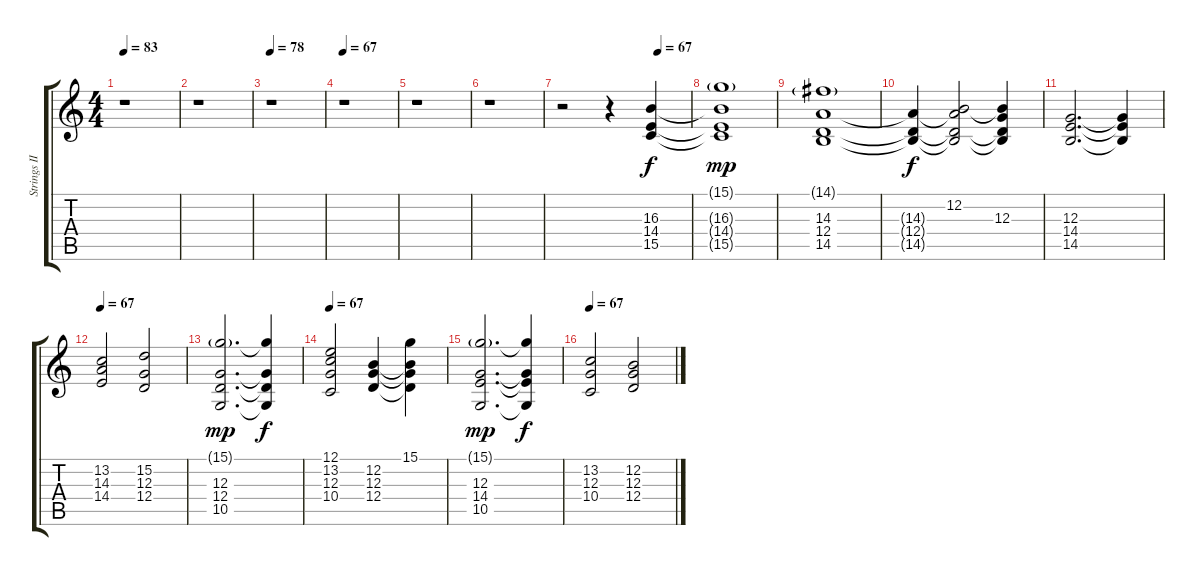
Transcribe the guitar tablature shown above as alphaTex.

\track ("Strings II" "Strings II") {instrument stringensemble2}
\staff {score tabs}
\tuning (E4 B3 G3 D3 A2 E2) {hide}
\ts (4 4)
\tempo 83
\clef g2
\ks c
r.1{dy f} |
r.1 |
\tempo 78
r.1 |
\tempo 67
r.1 |
\section ("" "")
r.1 |
r.1 |
\section ("" "")
\tempo (67 0.75)
r.2 r.4 (16.3 14.4 15.5).4 |
(15.1{g} 16.3{t} 14.4{t} 15.5{t}).1{dy mp} |
(14.1{g} 14.3 12.4 14.5).1 |
(14.3{t} 12.4{t} 14.5{t}).4{dy f} (12.2 14.3{t} 12.4{t} 14.5{t}).2 (12.2{t} 12.3 12.4{t} 14.5{t}).4 |
(12.3 14.4 14.5).2{d} (12.3{t} 14.4{t} 14.5{t}).4{volume 2} |
\tempo 67
(13.2 14.3 14.4).2{volume 7} (15.2 12.3 12.4).2 |
(15.1{g} 12.3 12.4 10.5).2{d dy mp} (15.1{t} 12.3{t} 12.4{t} 10.5{t}).4{dy f volume 2} |
\tempo 67
(12.1 13.2 12.3 10.4).2{volume 7} (12.2 12.3 12.4).4 (15.1 12.2{t} 12.3{t} 12.4{t}).4 |
(15.1{g} 12.3 14.4 10.5).2{d dy mp} (15.1{t} 12.3{t} 14.4{t} 10.5{t}).4{dy f volume 2} |
\tempo 67
(13.2 12.3 10.4).2{volume 7} (12.2 12.3 12.4).2
